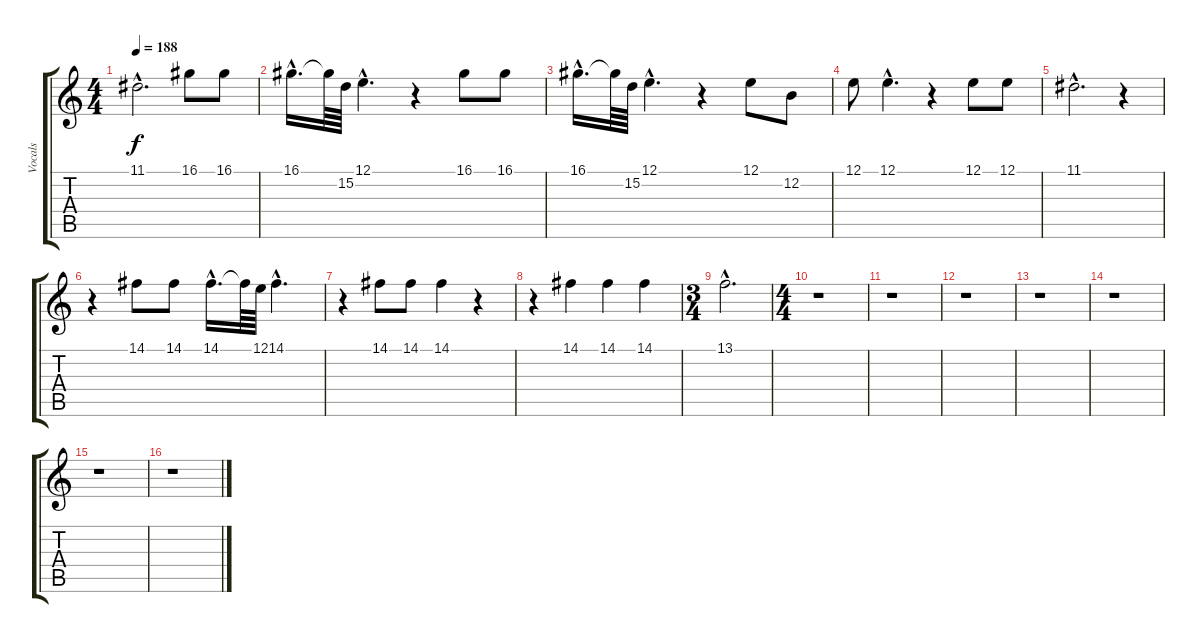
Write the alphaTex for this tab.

\track ("Vocals" "Vocals") {instrument lead2sawtooth}
\staff {score tabs}
\tuning (E4 B3 G3 D3 A2 E2) {hide}
\ts (4 4)
\tempo 188
\clef g2
\ks c
11.1{hac}.2{d dy f} 16.1.8 16.1.8 |
16.1{hac}.16{d} 16.1{t}.64 15.2.64 12.1{hac}.4{d} r.4 16.1.8 16.1.8 |
16.1{hac}.16{d} 16.1{t}.64 15.2.64 12.1{hac}.4{d} r.4 12.1.8 12.2.8 |
12.1.8 12.1{hac}.4{d} r.4 12.1.8 12.1.8 |
11.1{hac}.2{d} r.4 |
r.4 14.1.8 14.1.8 14.1{hac}.16{d} 14.1{t}.64 12.1.64 14.1{hac}.4{d} |
r.4 14.1.8 14.1.8 14.1.4 r.4 |
r.4 14.1.4 14.1.4 14.1.4 |
\ts (3 4)
13.1{hac}.2{d} |
\ts (4 4)
r.1 |
r.1 |
r.1 |
r.1 |
r.1 |
r.1 |
r.1
